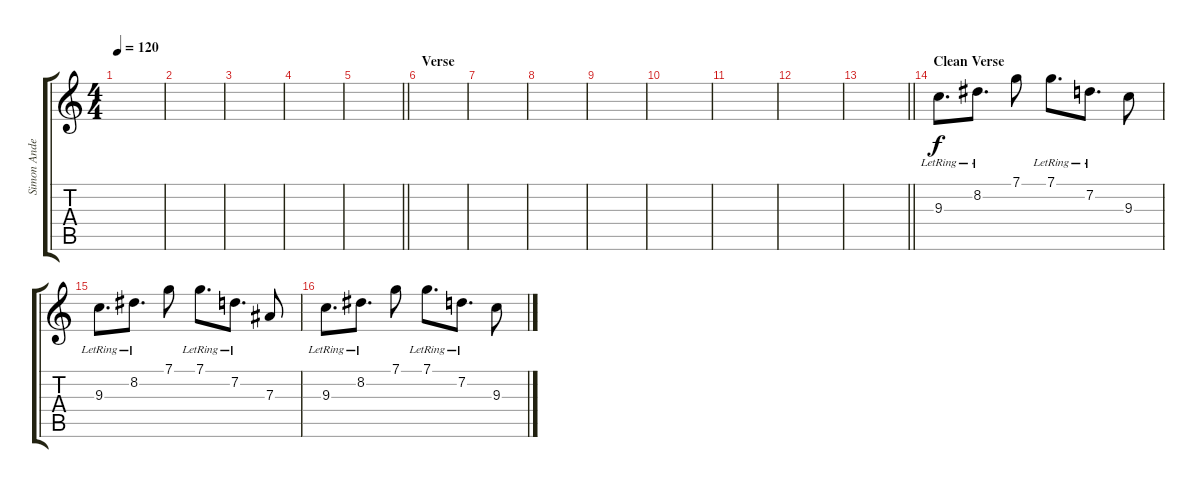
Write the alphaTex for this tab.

\track ("Simon Andersson (Acoustic)" "Simon Ande") {instrument acousticguitarsteel}
\staff {score tabs}
\tuning (C4 G3 Eb3 Bb2 F2 C2) {hide}
\ts (4 4)
\tempo 120
\clef g2
\ks c
|
|
|
|
\barLineRight lightlight
|
\section ("" "Verse")
|
|
|
|
|
|
|
\barLineRight lightlight
|
\section ("" "Clean Verse")
9.3{lr}.8{d} 8.2{lr}.8{d} 7.1.8 7.1{lr}.8{d} 7.2{lr}.8{d} 9.3.8 |
9.3{lr}.8{d} 8.2{lr}.8{d} 7.1.8 7.1{lr}.8{d} 7.2{lr}.8{d} 7.3.8 |
9.3{lr}.8{d} 8.2{lr}.8{d} 7.1.8 7.1{lr}.8{d} 7.2{lr}.8{d} 9.3.8
